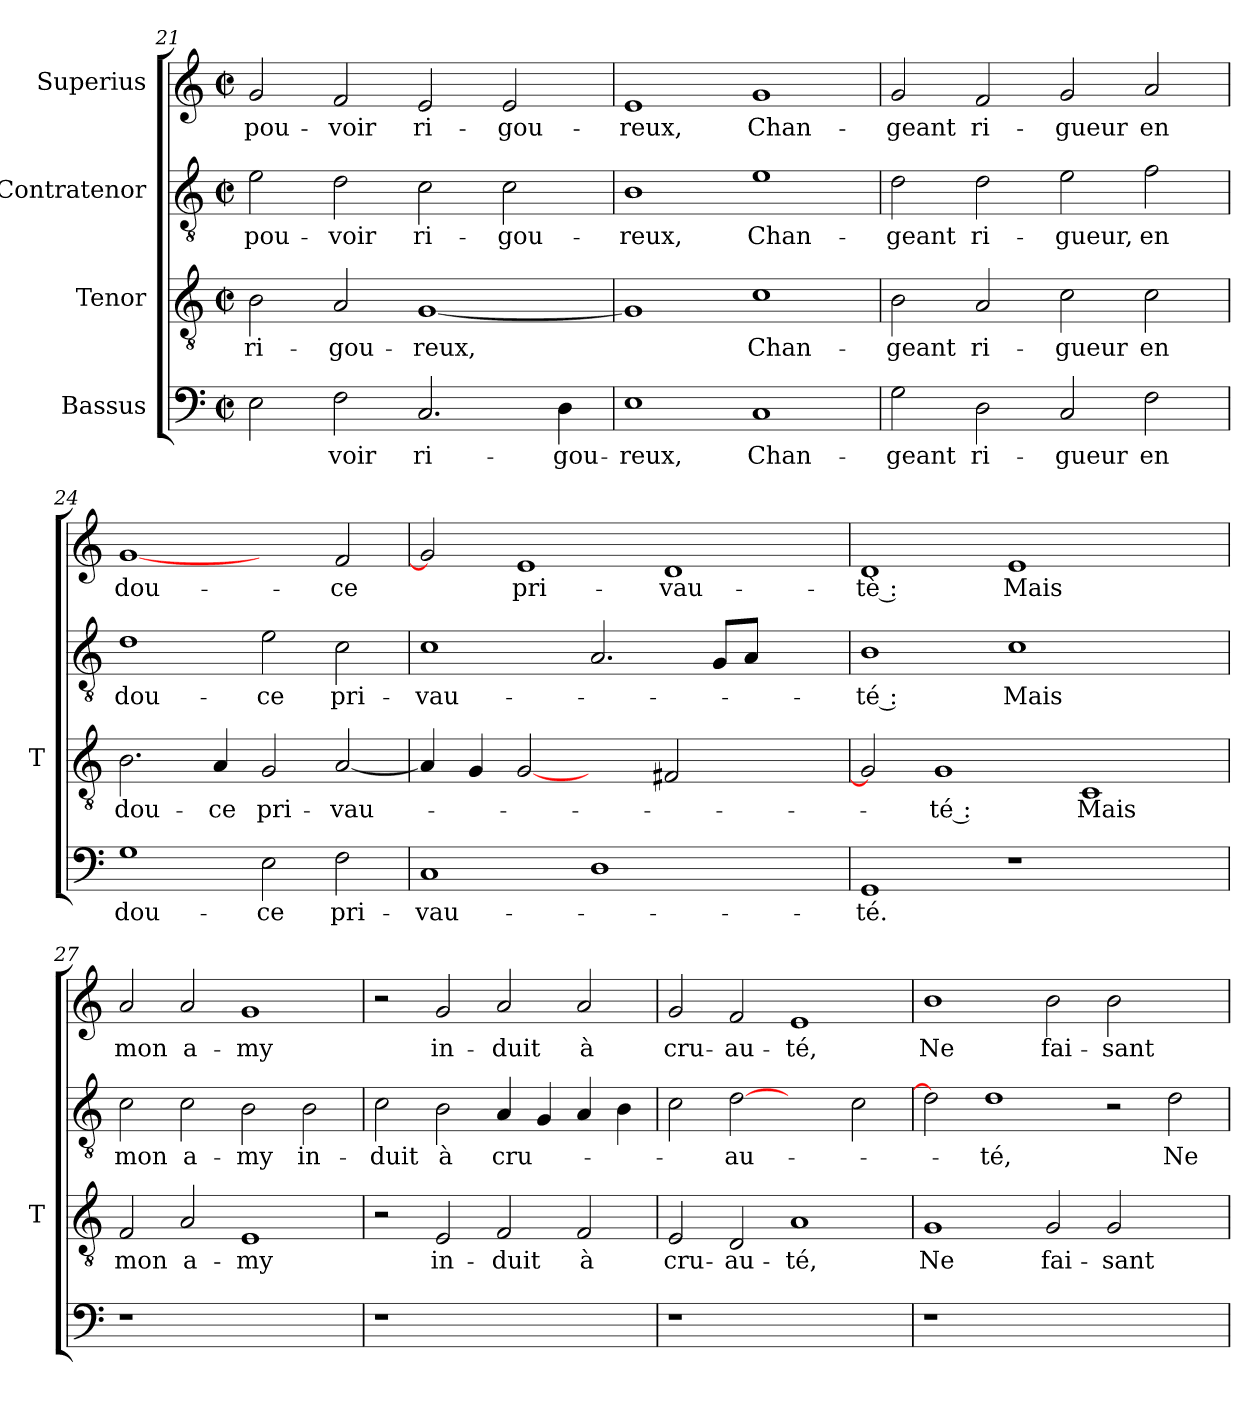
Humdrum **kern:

**kern	**text	**kern	**text	**kern	**text	**kern	**text
*part4	*part4	*part3	*part3	*part2	*part2	*part1	*part1
*staff4	*staff4	*staff3	*staff3	*staff2	*staff2	*staff1	*staff1
*I"Bassus	*	*I"Tenor	*	*I"Contratenor	*	*I"Superius	*
*	*	*I'T	*	*	*	*	*
*clefF4	*	*clefGv2	*	*clefGv2	*	*clefG2	*
*k[]	*	*k[]	*	*k[]	*	*k[]	*
*C:	*	*C:	*	*C:	*	*C:	*
*M2/2	*	*M2/2	*	*M2/2	*	*M2/2	*
*met(c|)	*	*met(c|)	*	*met(c|)	*	*met(c|)	*
=21	=21	=21	=21	=21	=21	=21	=21
2E	.	2B	ri-	2e	pou-	2g	pou-
2F	-voir	2A	gou-	2d	-voir	2f	-voir
2.C	ri-	[1G	-reux,	2c	ri-	2e	ri-
.	.	.	.	2c	gou-	2e	gou-
4D	gou-	.	.	.	.	.	.
=22	=22	=22	=22	=22	=22	=22	=22
1E	-reux,	1G]	.	1B	-reux,	1e	-reux,
1C	Chan-	1c	Chan-	1e	Chan-	1g	Chan-
=23	=23	=23	=23	=23	=23	=23	=23
2G	-geant	2B	-geant	2d	-geant	2g	-geant
2D	ri-	2A	ri-	2d	ri-	2f	ri-
2C	-gueur	2c	-gueur	2e	-gueur,	2g	-gueur
2F	-en	2c	-en	2f	-en	2a	-en
=24	=24	=24	=24	=24	=24	=24	=24
1G	dou-	2.B	dou-	1d	dou-	[1g	dou-
.	.	4A	-ce	.	.	.	.
2E	-ce	2G	pri-	2e	-ce	2ryy	.
2F	pri-	[2A	vau-	2c	pri-	2f	-ce
=25	=25	=25	=25	=25	=25	=25	=25
1C	vau-	4A]	.	1c	vau-	2g]	.
.	.	4G	.	.	.	.	.
.	.	[2G	.	.	.	1e	pri-
1D	.	2ryy	.	2.A	.	.	.
.	.	2F#X	.	.	.	1d	vau-
.	.	.	.	8GL	.	.	.
.	.	.	.	8AJ	.	.	.
2ryy	.	2ryy	.	2ryy	.	.	.
=26	=26	=26	=26	=26	=26	=26	=26
1GG	-té.	2G]	.	1B	-té :	1d	-tè :
.	.	1G	-té :	.	.	.	.
1r	.	.	.	1c	-Mais	1e	-Mais
.	.	1C	-Mais	.	.	.	.
2ryy	.	.	.	2ryy	.	2ryy	.
=27	=27	=27	=27	=27	=27	=27	=27
1r	.	2F	-mon	2c	-mon	2a	-mon
.	.	2A	a-	2c	a-	2a	a-
1ryy	.	1E	-my	2B	-my	1g	-my
.	.	.	.	2B	in-	.	.
=28	=28	=28	=28	=28	=28	=28	=28
1r	.	2r	.	2c	-duit	2r	.
.	.	2E	in-	2B	-à	2g	in-
1ryy	.	2F	-duit	4A	cru-	2a	-duit
.	.	.	.	4G	.	.	.
.	.	2F	-à	4A	.	2a	-à
.	.	.	.	4B	.	.	.
=29	=29	=29	=29	=29	=29	=29	=29
1r	.	2E	cru-	2c	.	2g	cru-
.	.	2D	au-	[2d	au-	2f	au-
1ryy	.	1A	-té,	2ryy	.	1e	-té,
.	.	.	.	2c	.	.	.
=30	=30	=30	=30	=30	=30	=30	=30
1r	.	1G	-Ne	2d]	.	1b	-Ne
.	.	.	.	1d	-té,	.	.
1ryy	.	2G	fai-	.	.	2b	fai-
.	.	2G	-sant	2r	.	2b	-sant
2ryy	.	2ryy	.	2d	-Ne	2ryy	.
=	=	=	=	=	=	=	=
*-	*-	*-	*-	*-	*-	*-	*-
